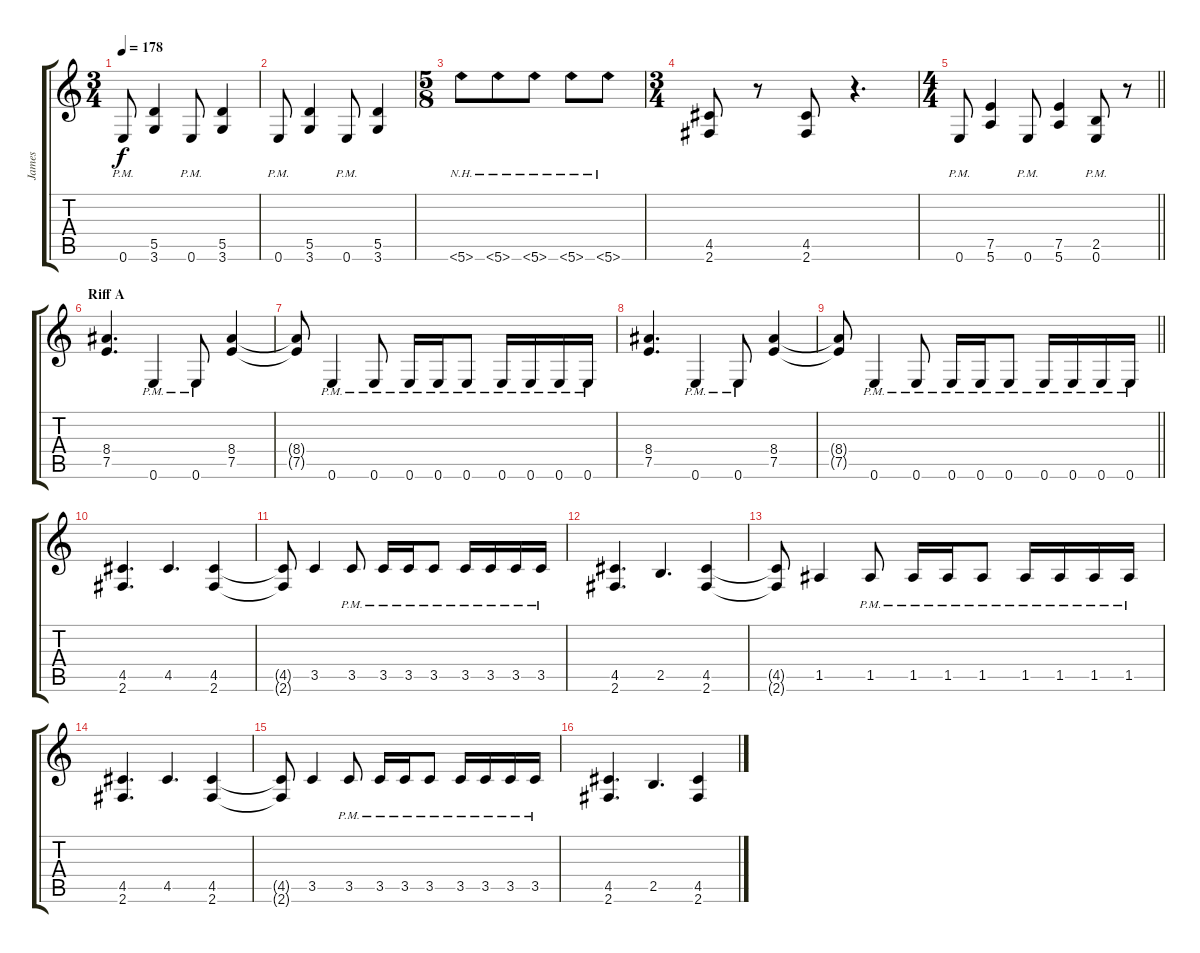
\track ("James" "James") {instrument distortionguitar}
\staff {score tabs}
\tuning (E4 B3 G3 D3 A2 E2) {hide}
\ts (3 4)
\tempo 178
\clef g2
\ks c
0.6{pm}.8{dy f} (5.5 3.6).4 0.6{pm}.8 (5.5 3.6).4 |
0.6{pm}.8 (5.5 3.6).4 0.6{pm}.8 (5.5 3.6).4 |
\ts (5 8)
5.6{nh}.8 5.6{nh}.8 5.6{nh}.8 5.6{nh}.8 5.6{nh}.8 |
\ts (3 4)
(4.5 2.6).8 r.8 (4.5 2.6).8 r.4{d} |
\ts (4 4)
\barLineRight lightlight
0.6{pm}.8 (7.5 5.6).4 0.6{pm}.8 (7.5 5.6).4 (2.5{pm} 0.6{pm}).8 r.8 |
\section ("" "Riff A")
(8.4 7.5).4{d} 0.6{pm}.4 0.6{pm}.8 (8.4 7.5).4 |
(8.4{t} 7.5{t}).8 0.6{pm}.4 0.6{pm}.8 0.6{pm}.16 0.6{pm}.16 0.6{pm}.8 0.6{pm}.16 0.6{pm}.16 0.6{pm}.16 0.6{pm}.16 |
(8.4 7.5).4{d} 0.6{pm}.4 0.6{pm}.8 (8.4 7.5).4 |
\barLineRight lightlight
(8.4{t} 7.5{t}).8 0.6{pm}.4 0.6{pm}.8 0.6{pm}.16 0.6{pm}.16 0.6{pm}.8 0.6{pm}.16 0.6{pm}.16 0.6{pm}.16 0.6{pm}.16 |
\section ("" "")
(4.5 2.6).4{d} 4.5.4{d} (4.5 2.6).4 |
(4.5{t} 2.6{t}).8 3.5.4 3.5{pm}.8 3.5{pm}.16 3.5{pm}.16 3.5{pm}.8 3.5{pm}.16 3.5{pm}.16 3.5{pm}.16 3.5{pm}.16 |
(4.5 2.6).4{d} 2.5.4{d} (4.5 2.6).4 |
(4.5{t} 2.6{t}).8 1.5.4 1.5{pm}.8 1.5{pm}.16 1.5{pm}.16 1.5{pm}.8 1.5{pm}.16 1.5{pm}.16 1.5{pm}.16 1.5{pm}.16 |
(4.5 2.6).4{d} 4.5.4{d} (4.5 2.6).4 |
(4.5{t} 2.6{t}).8 3.5.4 3.5{pm}.8 3.5{pm}.16 3.5{pm}.16 3.5{pm}.8 3.5{pm}.16 3.5{pm}.16 3.5{pm}.16 3.5{pm}.16 |
(4.5 2.6).4{d} 2.5.4{d} (4.5 2.6).4
